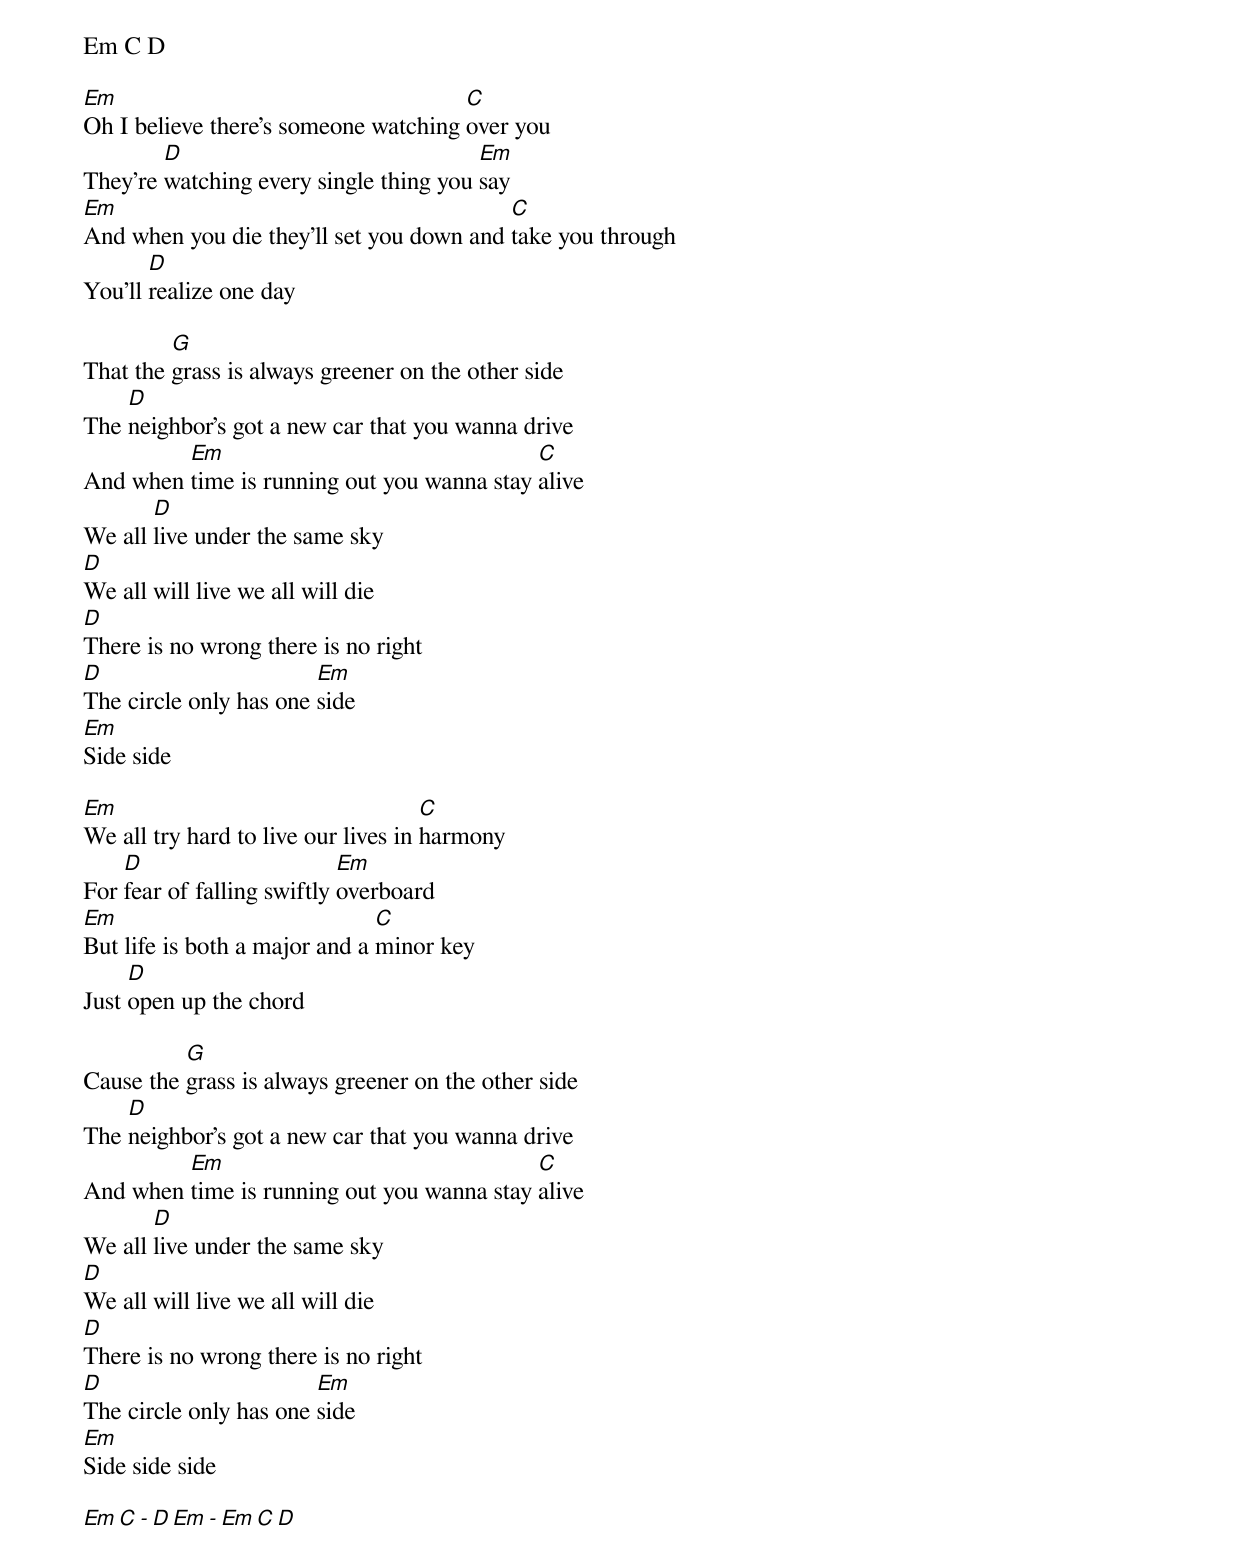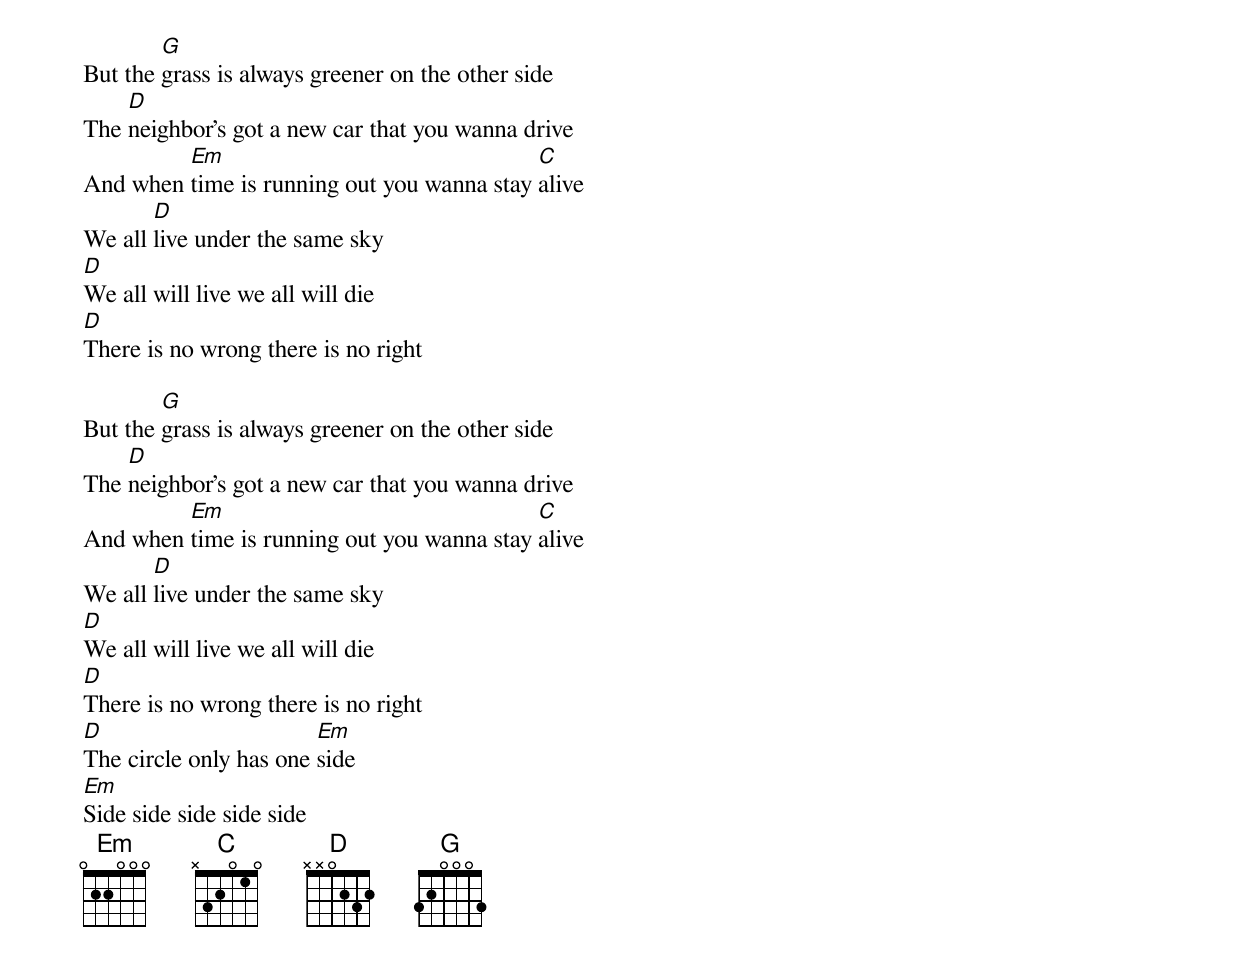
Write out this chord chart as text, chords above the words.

Em C D

Em                                    C
Oh I believe there's someone watching over you
        D                               Em
They're watching every single thing you say
Em                                        C
And when you die they'll set you down and take you through
       D
You'll realize one day

         G
That the grass is always greener on the other side
    D
The neighbor's got a new car that you wanna drive
         Em                                 C
And when time is running out you wanna stay alive
       D
We all live under the same sky
D
We all will live we all will die
D
There is no wrong there is no right
D                       Em
The circle only has one side
Em
Side side

Em                                   C
We all try hard to live our lives in harmony
    D                       Em
For fear of falling swiftly overboard
Em                             C
But life is both a major and a minor key
     D
Just open up the chord

          G
Cause the grass is always greener on the other side
    D
The neighbor's got a new car that you wanna drive
         Em                                 C
And when time is running out you wanna stay alive
       D
We all live under the same sky
D
We all will live we all will die
D
There is no wrong there is no right
D                       Em
The circle only has one side
Em
Side side side

Em C - D Em - Em C D

        G
But the grass is always greener on the other side
    D
The neighbor's got a new car that you wanna drive
         Em                                 C
And when time is running out you wanna stay alive
       D
We all live under the same sky
D
We all will live we all will die
D
There is no wrong there is no right

        G
But the grass is always greener on the other side
    D
The neighbor's got a new car that you wanna drive
         Em                                 C
And when time is running out you wanna stay alive
       D
We all live under the same sky
D
We all will live we all will die
D
There is no wrong there is no right
D                       Em
The circle only has one side
Em
Side side side side side
